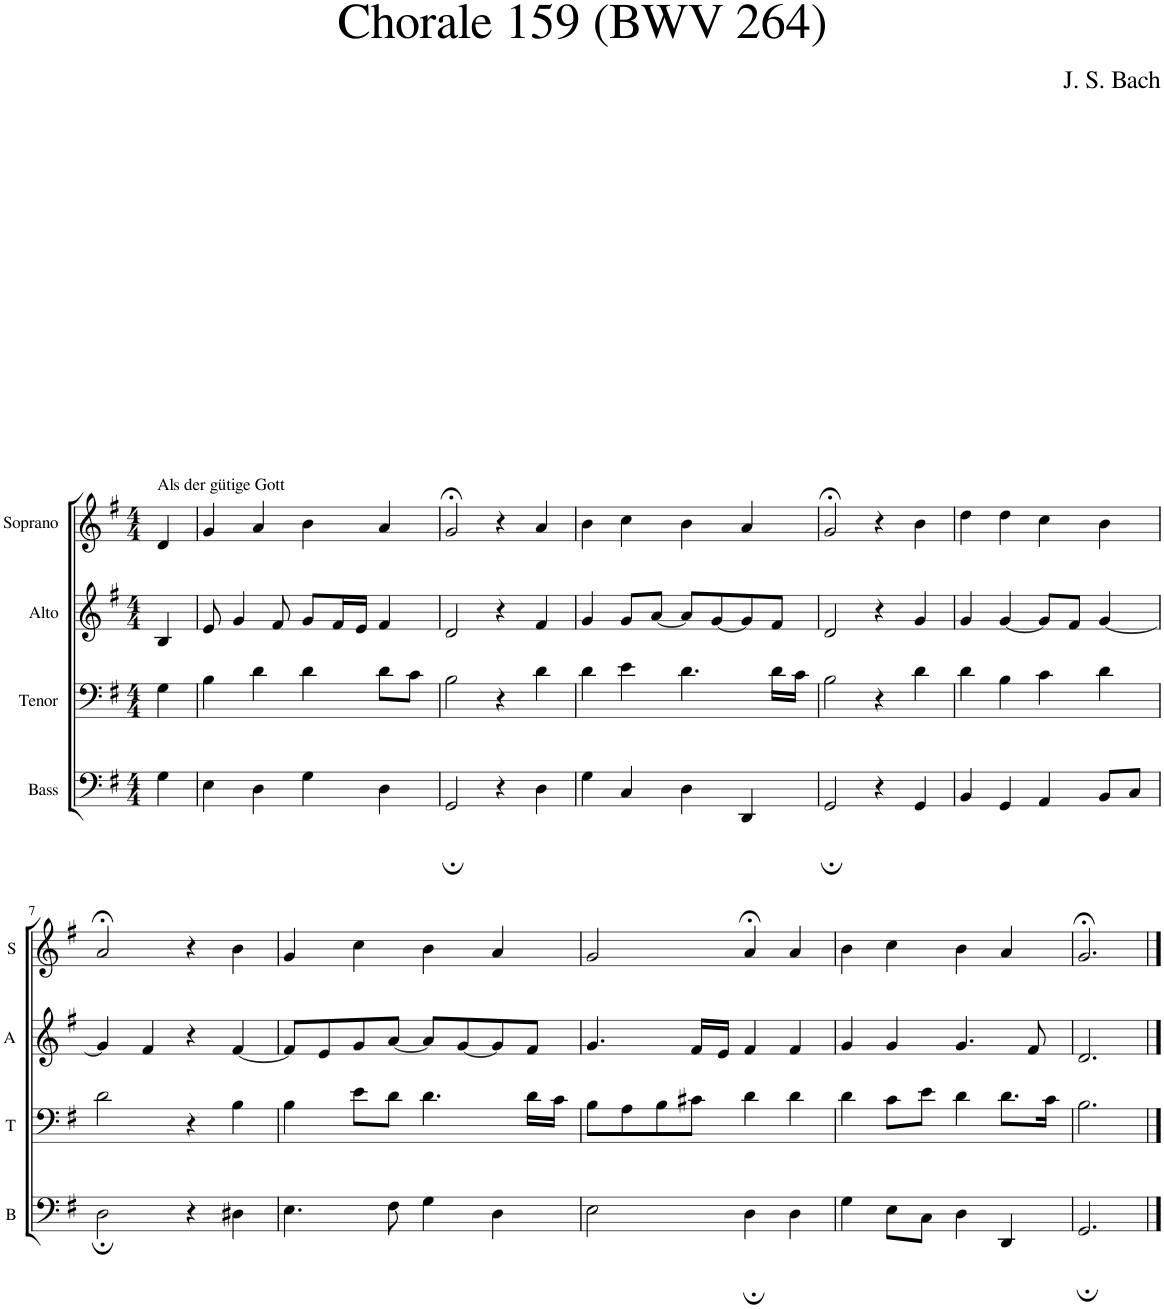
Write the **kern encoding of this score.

**kern	**kern	**kern	**kern
*part4	*part3	*part2	*part1
*staff4	*staff3	*staff2	*staff1
*I"Bass	*I"Tenor	*I"Alto	*I"Soprano
*I'B	*I'T	*I'A	*I'S
*clefF4	*clefF4	*clefG2	*clefG2
*k[f#]	*k[f#]	*k[f#]	*k[f#]
*M4/4	*M4/4	*M4/4	*M4/4
=1	=1	=1	=1
!	!	!	!LO:TX:a:t=Als der gütige Gott
4G\	4G\	4B/	4d/
=2	=2	=2	=2
4E\	4B\	8e/	4g/
.	.	4g/	.
4D\	4d\	.	4a/
.	.	8f#/	.
4G\	4d\	8g/L	4b\
.	.	16f#/L	.
.	.	16e/JJ	.
4D\	8d\L	4f#/	4a/
.	8c\J	.	.
=3	=3	=3	=3
2GG;/	2B\	2d/	2g;</
4r	4r	4r	4r
4D\	4d\	4f#/	4a/
=4	=4	=4	=4
4G\	4d\	4g/	4b\
4C/	4e\	8g/L	4cc\
.	.	[8a/J	.
4D\	4.d\	8a/L]	4b\
.	.	[8g/	.
4DD/	.	8g/]	4a/
.	16d\LL	8f#/J	.
.	16c\JJ	.	.
=5	=5	=5	=5
2GG;/	2B\	2d/	2g;</
4r	4r	4r	4r
4GG/	4d\	4g/	4b\
=6	=6	=6	=6
4BB/	4d\	4g/	4dd\
4GG/	4B\	[4g/	4dd\
4AA/	4c\	8g/L]	4cc\
.	.	8f#/J	.
8BB/L	4d\	[4g/	4b\
8C/J	.	.	.
!!LO:LB:g=z
=7	=7	=7	=7
2D;\	2d\	4g/]	2a;</
.	.	4f#/	.
4r	4r	4r	4r
4D#X\	4B\	[4f#/	4b\
=8	=8	=8	=8
4.E\	4B\	8f#/L]	4g/
.	.	8e/	.
.	8e\L	8g/	4cc\
8F#\	8d\J	[8a/J	.
4G\	4.d\	8a/L]	4b\
.	.	[8g/	.
4D\	.	8g/]	4a/
.	16d\LL	8f#/J	.
.	16c\JJ	.	.
=9	=9	=9	=9
2E\	8B\L	4.g/	2g/
.	8A\	.	.
.	8B\	.	.
.	8c#X\J	16f#/LL	.
.	.	16e/JJ	.
4D;\	4d\	4f#/	4a;</
4D\	4d\	4f#/	4a/
=10	=10	=10	=10
4G\	4d\	4g/	4b\
8E\L	8c\L	4g/	4cc\
8C\J	8e\J	.	.
4D\	4d\	4.g/	4b\
4DD/	8.d\L	.	4a/
.	.	8f#/	.
.	16c\Jk	.	.
=11	=11	=11	=11
2.GG;/	2.B\	2.d/	2.g;</
==	==	==	==
*-	*-	*-	*-
